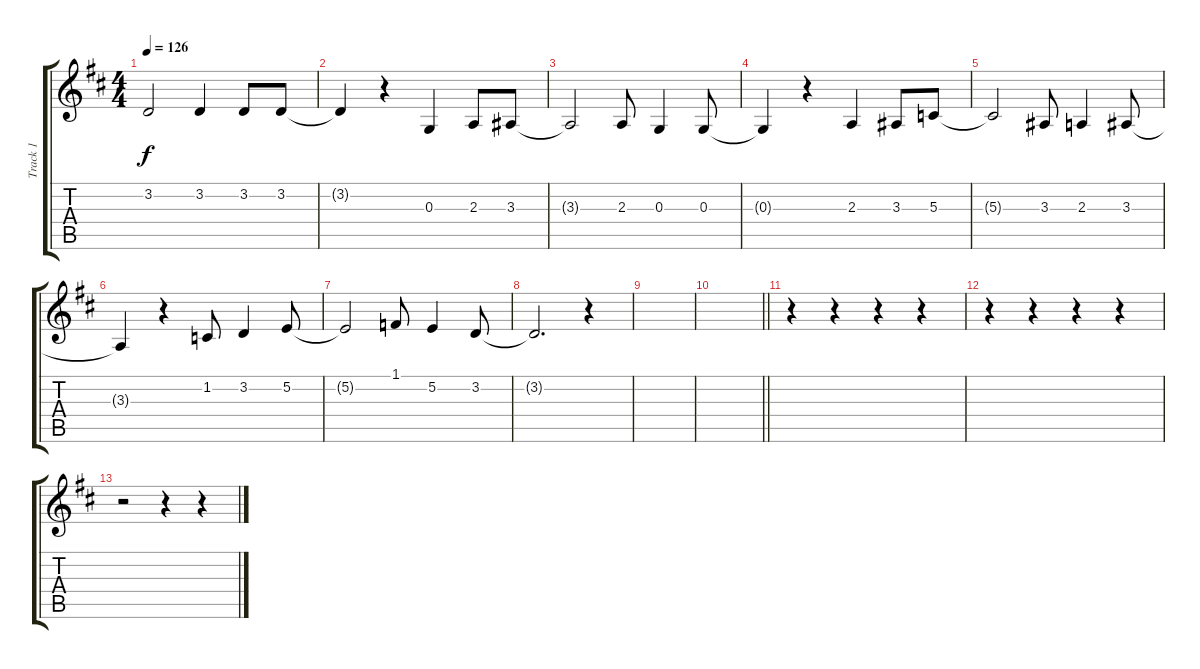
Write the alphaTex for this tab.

\track ("Track 1" "Track 1") {instrument tenorsax}
\staff {score tabs}
\tuning (E4 B3 G3 D3 A2 E2) {hide}
\ts (4 4)
\tempo 126
\clef g2
\ks d
3.2.2{dy f} 3.2.4 3.2.8 3.2.8 |
3.2{t}.4 r.4 0.3.4 2.3.8 3.3.8 |
3.3{t}.2 2.3.8 0.3.4 0.3.8 |
0.3{t}.4 r.4 2.3.4 3.3.8 5.3.8 |
5.3{t}.2 3.3.8 2.3.4 3.3.8 |
3.3{t}.4 r.4 1.2.8 3.2.4 5.2.8 |
5.2{t}.2 1.1.8 5.2.4 3.2.8 |
3.2{t}.2{d} r.4 |
|
\barLineRight lightlight
|
r.4 r.4 r.4 r.4 |
r.4 r.4 r.4 r.4 |
r.2 r.4 r.4
